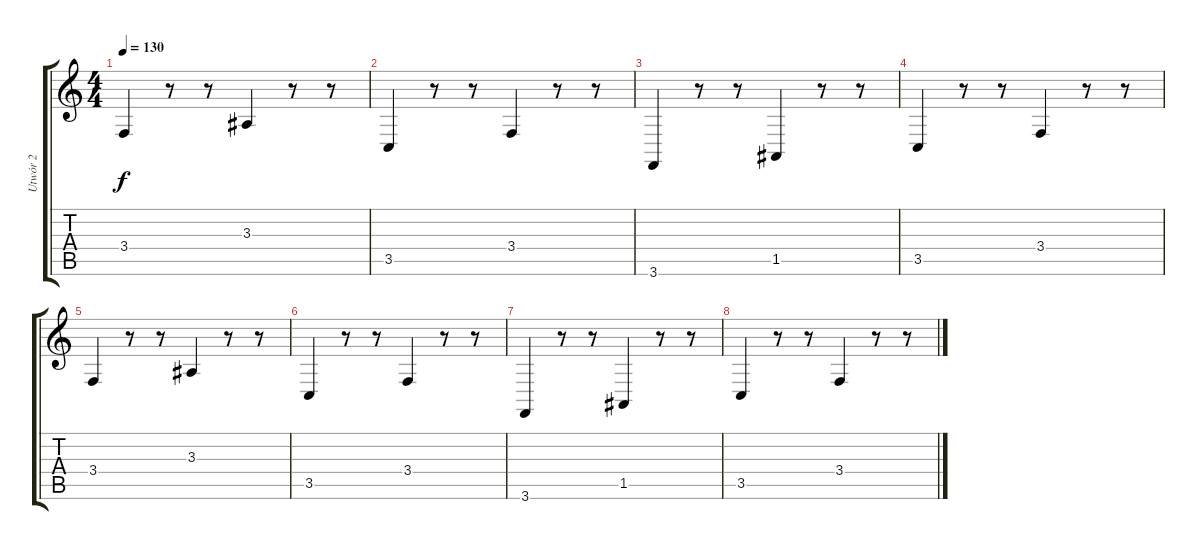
\track ("Utwór 2" "Utwór 2") {instrument choiraahs}
\staff {score tabs}
\tuning (E4 B3 G3 D3 A2 D2) {hide}
\ts (4 4)
\tempo 130
\clef g2
\ks c
3.4.4{dy f} r.8 r.8 3.3.4 r.8 r.8 |
3.5.4 r.8 r.8 3.4.4 r.8 r.8 |
3.6.4 r.8 r.8 1.5.4 r.8 r.8 |
3.5.4 r.8 r.8 3.4.4 r.8 r.8 |
3.4.4 r.8 r.8 3.3.4 r.8 r.8 |
3.5.4 r.8 r.8 3.4.4 r.8 r.8 |
3.6.4 r.8 r.8 1.5.4 r.8 r.8 |
3.5.4 r.8 r.8 3.4.4 r.8 r.8
